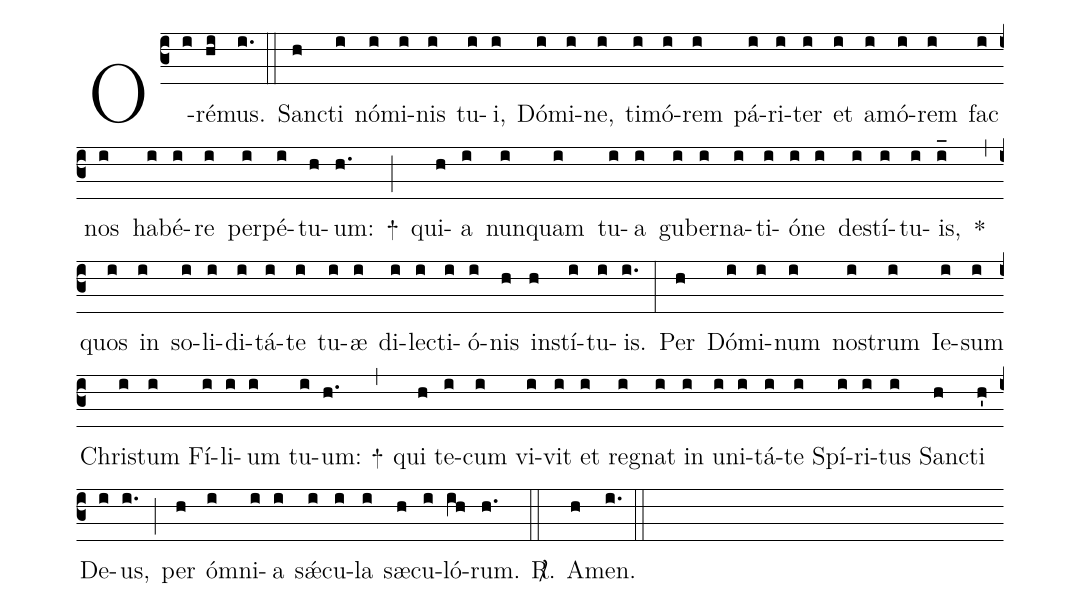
%%
(c3)
O(i)ré(hi)mus.(i.) (::)

Sanc(h)ti(i) nó(i)mi(i)nis(i) tu(i)i,(i) Dó(i)mi(i)ne,(i) ti(i)mó(i)rem(i) pá(i)ri(i)ter(i) et(i) a(i)mó(i)rem(i) fac(i) nos(i) ha(i)bé(i)re(i) per(i)pé(i)tu(h)um:(h.) +(;)
qui(h)a(i) nun(i)quam(i) tu(i)a(i) gu(i)ber(i)na(i)ti(i)ó(i)ne(i) de(i)stí(i)tu(i)is,(i_) *(,)
quos(i) in(i) so(i)li(i)di(i)tá(i)te(i) tu(i)æ(i) di(i)lec(i)ti(i)ó(i)nis(h) in(h)stí(i)tu(i)is.(i.) (:)

Per(h) Dó(i)mi(i)num(i) nos(i)trum(i) Ie(i)sum(i) Chris(i)tum(i) Fí(i)li(i)um(i) tu(i)um:(h.) +(,)
qui(h) te(i)cum(i) vi(i)vit(i) et(i) reg(i)nat(i) in(i) u(i)ni(i)tá(i)te(i) Spí(i)ri(i)tus(i) San(h)cti(h') De(i)us,(i.) (;)
per(h) óm(i)ni(i)a(i) sǽ(i)cu(i)la(i) sæ(h)cu(i)ló(ih)rum.(h.) <sp>R/</sp>.(::)
A(h)men.(i.) (::)
